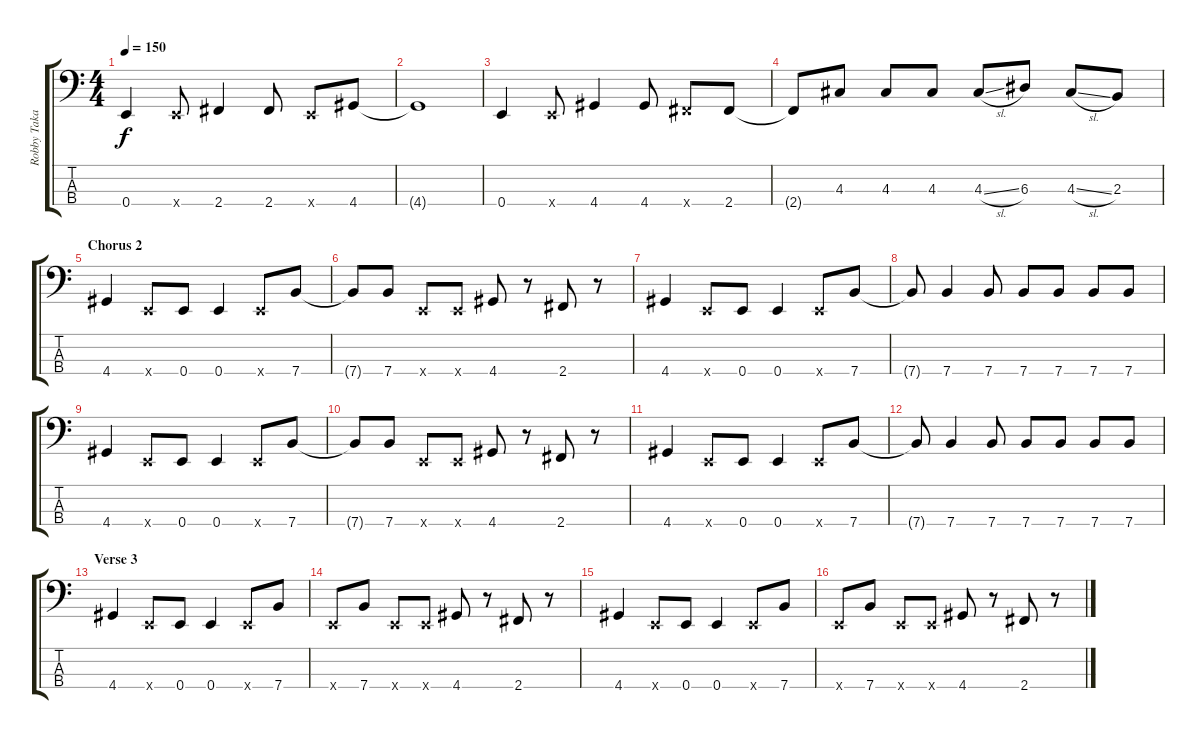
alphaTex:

\track ("Robby Takac - Bass" "Robby Taka") {instrument electricbasspick}
\staff {score tabs}
\tuning (G2 D2 A1 E1) {hide}
\ts (4 4)
\tempo 150
\clef f4
\ks c
0.4.4{dy f} 0.4{x}.8 2.4.4 2.4.8 0.4{x}.8 4.4.8 |
4.4{t}.1 |
0.4.4 0.4{x}.8 4.4.4 4.4.8 2.4{x}.8 2.4.8 |
2.4{t}.8 4.3.8 4.3.8 4.3.8 4.3{sl}.8 6.3.8 4.3{sl}.8 2.3.8 |
\section ("" "Chorus 2")
4.4.4 0.4{x}.8 0.4.8 0.4.4 0.4{x}.8 7.4.8 |
7.4{t}.8 7.4.8 0.4{x}.8 0.4{x}.8 4.4.8 r.8 2.4.8 r.8 |
4.4.4 0.4{x}.8 0.4.8 0.4.4 0.4{x}.8 7.4.8 |
7.4{t}.8 7.4.4 7.4.8 7.4.8 7.4.8 7.4.8 7.4.8 |
4.4.4 0.4{x}.8 0.4.8 0.4.4 0.4{x}.8 7.4.8 |
7.4{t}.8 7.4.8 0.4{x}.8 0.4{x}.8 4.4.8 r.8 2.4.8 r.8 |
4.4.4 0.4{x}.8 0.4.8 0.4.4 0.4{x}.8 7.4.8 |
7.4{t}.8 7.4.4 7.4.8 7.4.8 7.4.8 7.4.8 7.4.8 |
\section ("" "Verse 3")
4.4.4 0.4{x}.8 0.4.8 0.4.4 0.4{x}.8 7.4.8 |
0.4{x}.8 7.4.8 0.4{x}.8 0.4{x}.8 4.4.8 r.8 2.4.8 r.8 |
4.4.4 0.4{x}.8 0.4.8 0.4.4 0.4{x}.8 7.4.8 |
0.4{x}.8 7.4.8 0.4{x}.8 0.4{x}.8 4.4.8 r.8 2.4.8 r.8
